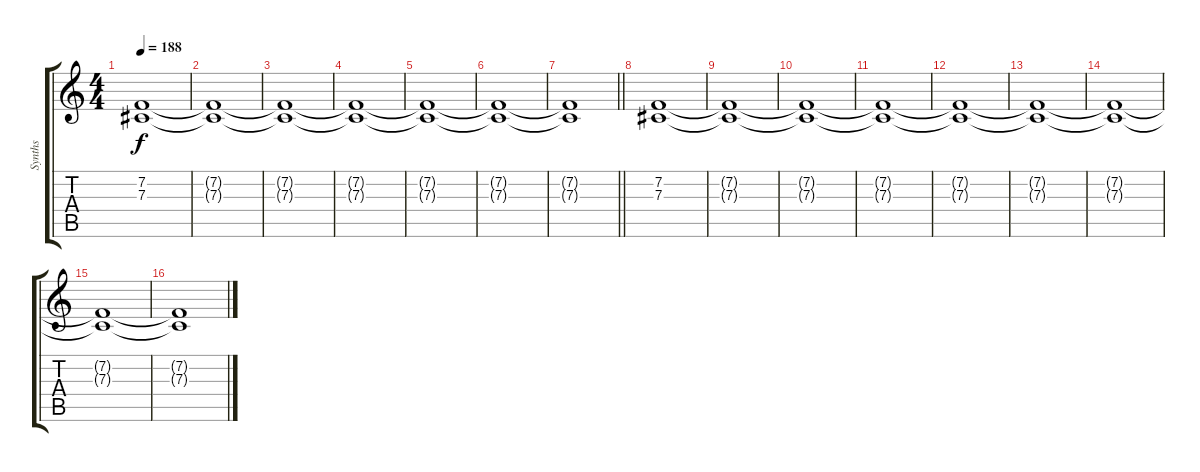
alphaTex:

\track ("Synths" "Synths") {instrument fx6goblins}
\staff {score tabs}
\tuning (Eb4 Bb3 Gb3 Db3 Ab2 Eb2) {hide}
\ts (4 4)
\tempo 188
\clef g2
\ks c
(7.2{t} 7.3{t}).1{dy f} |
(7.2{t} 7.3{t}).1 |
(7.2{t} 7.3{t}).1 |
(7.2{t} 7.3{t}).1 |
(7.2{t} 7.3{t}).1 |
(7.2{t} 7.3{t}).1 |
\barLineRight lightlight
(7.2{t} 7.3{t}).1 |
\section ("" "")
(7.2 7.3).1 |
(7.2{t} 7.3{t}).1 |
(7.2{t} 7.3{t}).1 |
(7.2{t} 7.3{t}).1 |
(7.2{t} 7.3{t}).1 |
(7.2{t} 7.3{t}).1 |
(7.2{t} 7.3{t}).1 |
(7.2{t} 7.3{t}).1 |
(7.2{t} 7.3{t}).1
